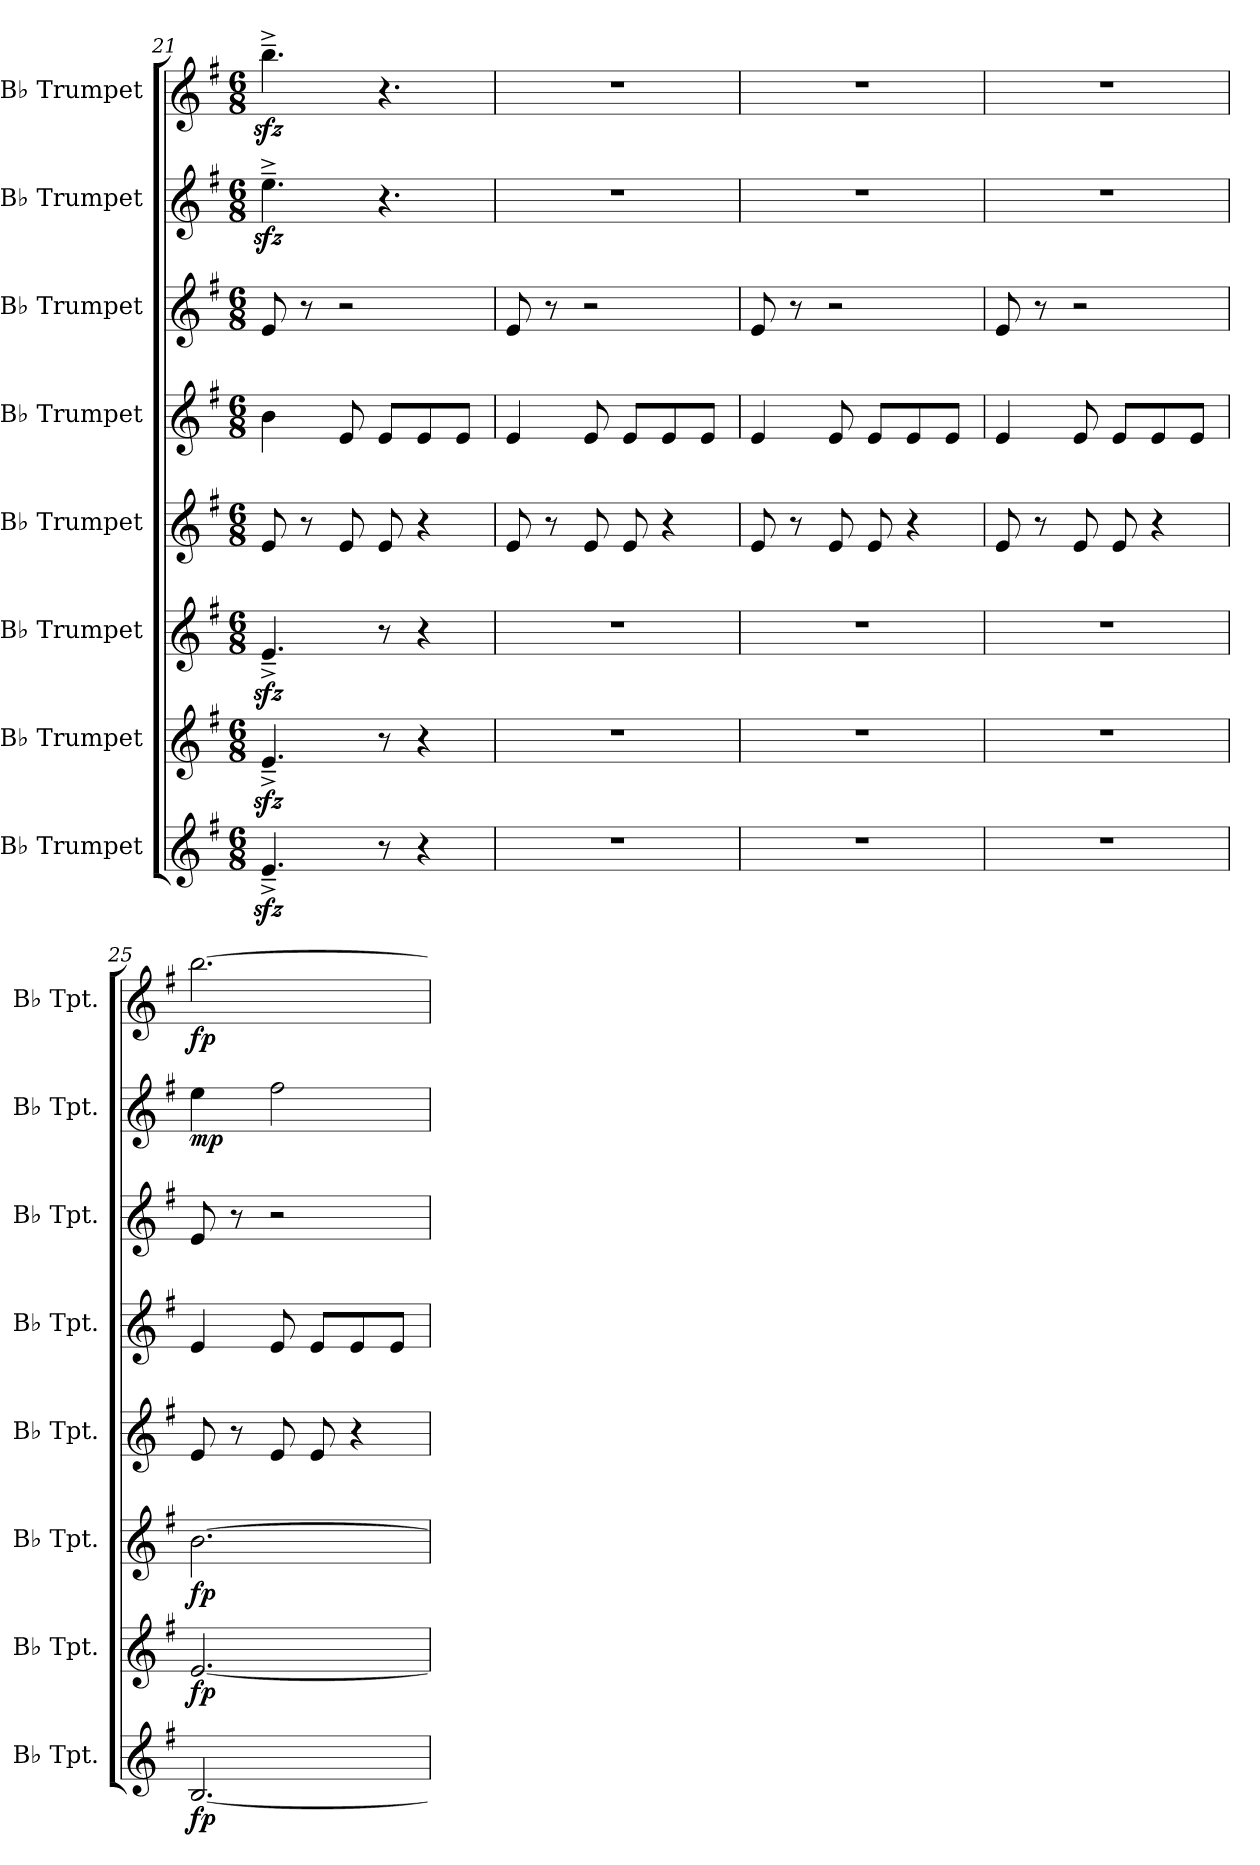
**kern	**dynam	**kern	**dynam	**kern	**dynam	**kern	**kern	**kern	**kern	**dynam	**kern	**dynam
*part8	*part8	*part7	*part7	*part6	*part6	*part5	*part4	*part3	*part2	*part2	*part1	*part1
*staff8	*staff8	*staff7	*staff7	*staff6	*staff6	*staff5	*staff4	*staff3	*staff2	*staff2	*staff1	*staff1
*I"B♭ Trumpet	*	*I"B♭ Trumpet	*	*I"B♭ Trumpet	*	*I"B♭ Trumpet	*I"B♭ Trumpet	*I"B♭ Trumpet	*I"B♭ Trumpet	*	*I"B♭ Trumpet	*
*I'B♭ Tpt.	*	*I'B♭ Tpt.	*	*I'B♭ Tpt.	*	*I'B♭ Tpt.	*I'B♭ Tpt.	*I'B♭ Tpt.	*I'B♭ Tpt.	*	*I'B♭ Tpt.	*
*clefG2	*	*clefG2	*	*clefG2	*	*clefG2	*clefG2	*clefG2	*clefG2	*	*clefG2	*
*ITrd1c2	*	*ITrd1c2	*	*ITrd1c2	*	*ITrd1c2	*ITrd1c2	*ITrd1c2	*ITrd1c2	*	*ITrd1c2	*
*k[b-]	*	*k[b-]	*	*k[b-]	*	*k[b-]	*k[b-]	*k[b-]	*k[b-]	*	*k[b-]	*
*M6/8	*	*M6/8	*	*M6/8	*	*M6/8	*M6/8	*M6/8	*M6/8	*	*M6/8	*
=21	=21	=21	=21	=21	=21	=21	=21	=21	=21	=21	=21	=21
4.dzz<~^/	.	4.dzz<~^/	.	4.dzz<~^/	.	8d/	4a\	8d/	4.ddzz<~^\	.	4.aazz<~^\	.
.	.	.	.	.	.	8r	.	8r	.	.	.	.
.	.	.	.	.	.	8d/	8d/	2r	.	.	.	.
8r	.	8r	.	8r	.	8d/	8d/L	.	4.r	.	4.r	.
4r	.	4r	.	4r	.	4r	8d/	.	.	.	.	.
.	.	.	.	.	.	.	8d/J	.	.	.	.	.
!!LO:PB:g=z
=22	=22	=22	=22	=22	=22	=22	=22	=22	=22	=22	=22	=22
2.r	.	2.r	.	2.r	.	8d/	4d/	8d/	2.r	.	2.r	.
.	.	.	.	.	.	8r	.	8r	.	.	.	.
.	.	.	.	.	.	8d/	8d/	2r	.	.	.	.
.	.	.	.	.	.	8d/	8d/L	.	.	.	.	.
.	.	.	.	.	.	4r	8d/	.	.	.	.	.
.	.	.	.	.	.	.	8d/J	.	.	.	.	.
=23	=23	=23	=23	=23	=23	=23	=23	=23	=23	=23	=23	=23
2.r	.	2.r	.	2.r	.	8d/	4d/	8d/	2.r	.	2.r	.
.	.	.	.	.	.	8r	.	8r	.	.	.	.
.	.	.	.	.	.	8d/	8d/	2r	.	.	.	.
.	.	.	.	.	.	8d/	8d/L	.	.	.	.	.
.	.	.	.	.	.	4r	8d/	.	.	.	.	.
.	.	.	.	.	.	.	8d/J	.	.	.	.	.
=24	=24	=24	=24	=24	=24	=24	=24	=24	=24	=24	=24	=24
2.r	.	2.r	.	2.r	.	8d/	4d/	8d/	2.r	.	2.r	.
.	.	.	.	.	.	8r	.	8r	.	.	.	.
.	.	.	.	.	.	8d/	8d/	2r	.	.	.	.
.	.	.	.	.	.	8d/	8d/L	.	.	.	.	.
.	.	.	.	.	.	4r	8d/	.	.	.	.	.
.	.	.	.	.	.	.	8d/J	.	.	.	.	.
!!LO:PB:g=z
=25	=25	=25	=25	=25	=25	=25	=25	=25	=25	=25	=25	=25
!	!LO:DY:b	!	!LO:DY:b	!	!LO:DY:b	!	!	!	!	!LO:DY:b	!	!LO:DY:b
[2.A/	fp	[2.d/	fp	[2.a\	fp	8d/	4d/	8d/	4dd\	mp	[2.aa\	fp
.	.	.	.	.	.	8r	.	8r	.	.	.	.
.	.	.	.	.	.	8d/	8d/	2r	2ee\	.	.	.
.	.	.	.	.	.	8d/	8d/L	.	.	.	.	.
.	.	.	.	.	.	4r	8d/	.	.	.	.	.
.	.	.	.	.	.	.	8d/J	.	.	.	.	.
=	=	=	=	=	=	=	=	=	=	=	=	=
*-	*-	*-	*-	*-	*-	*-	*-	*-	*-	*-	*-	*-
